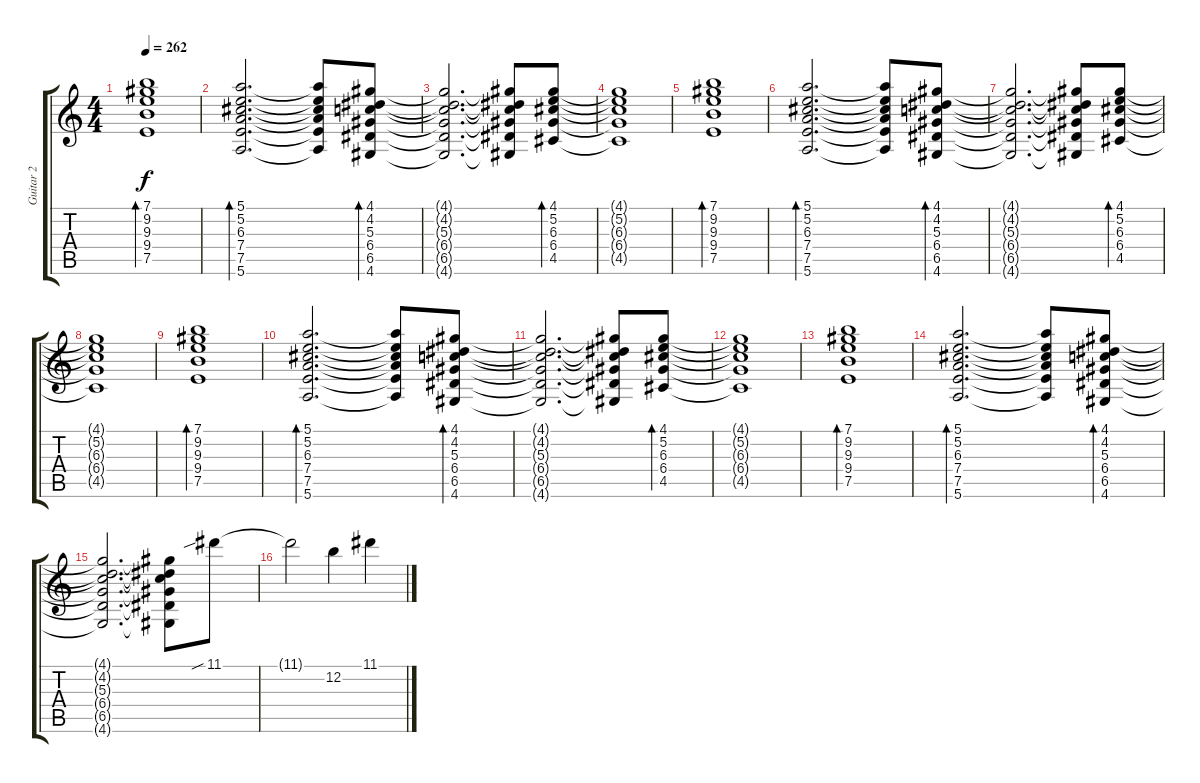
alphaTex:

\track ("Guitar 2" "Guitar 2") {instrument overdrivenguitar}
\staff {score tabs}
\tuning (E4 B3 G3 D3 A2 E2) {hide}
\ts (4 4)
\tempo 262
\clef g2
\ks c
(7.1 9.2 9.3 9.4 7.5).1{bd 60 dy f} |
(5.1 5.2 6.3 7.4 7.5 5.6).2{d bd 60} (5.1{t} 5.2{t} 6.3{t} 7.4{t} 7.5{t} 5.6{t}).8 (4.1 4.2 5.3 6.4 6.5 4.6).8{bd 60} |
(4.1{t} 4.2{t} 5.3{t} 6.4{t} 6.5{t} 4.6{t}).2{d} (4.1{t} 4.2{t} 5.3{t} 6.4{t} 6.5{t} 4.6{t}).8 (4.1 5.2 6.3 6.4 4.5).8{bd 60} |
(4.1{t} 5.2{t} 6.3{t} 6.4{t} 4.5{t}).1 |
(7.1 9.2 9.3 9.4 7.5).1{bd 60} |
(5.1 5.2 6.3 7.4 7.5 5.6).2{d bd 60} (5.1{t} 5.2{t} 6.3{t} 7.4{t} 7.5{t} 5.6{t}).8 (4.1 4.2 5.3 6.4 6.5 4.6).8{bd 60} |
(4.1{t} 4.2{t} 5.3{t} 6.4{t} 6.5{t} 4.6{t}).2{d} (4.1{t} 4.2{t} 5.3{t} 6.4{t} 6.5{t} 4.6{t}).8 (4.1 5.2 6.3 6.4 4.5).8{bd 60} |
(4.1{t} 5.2{t} 6.3{t} 6.4{t} 4.5{t}).1 |
(7.1 9.2 9.3 9.4 7.5).1{bd 60} |
(5.1 5.2 6.3 7.4 7.5 5.6).2{d bd 60} (5.1{t} 5.2{t} 6.3{t} 7.4{t} 7.5{t} 5.6{t}).8 (4.1 4.2 5.3 6.4 6.5 4.6).8{bd 60} |
(4.1{t} 4.2{t} 5.3{t} 6.4{t} 6.5{t} 4.6{t}).2{d} (4.1{t} 4.2{t} 5.3{t} 6.4{t} 6.5{t} 4.6{t}).8 (4.1 5.2 6.3 6.4 4.5).8{bd 60} |
(4.1{t} 5.2{t} 6.3{t} 6.4{t} 4.5{t}).1 |
(7.1 9.2 9.3 9.4 7.5).1{bd 60} |
(5.1 5.2 6.3 7.4 7.5 5.6).2{d bd 60} (5.1{t} 5.2{t} 6.3{t} 7.4{t} 7.5{t} 5.6{t}).8 (4.1 4.2 5.3 6.4 6.5 4.6).8{bd 60} |
(4.1{t} 4.2{t} 5.3{t} 6.4{t} 6.5{t} 4.6{t}).2{d} (4.1{t} 4.2{t} 5.3{t} 6.4{t} 6.5{t} 4.6{t}).8 11.1{sib}.8 |
11.1{t}.2 12.2.4 11.1.4
